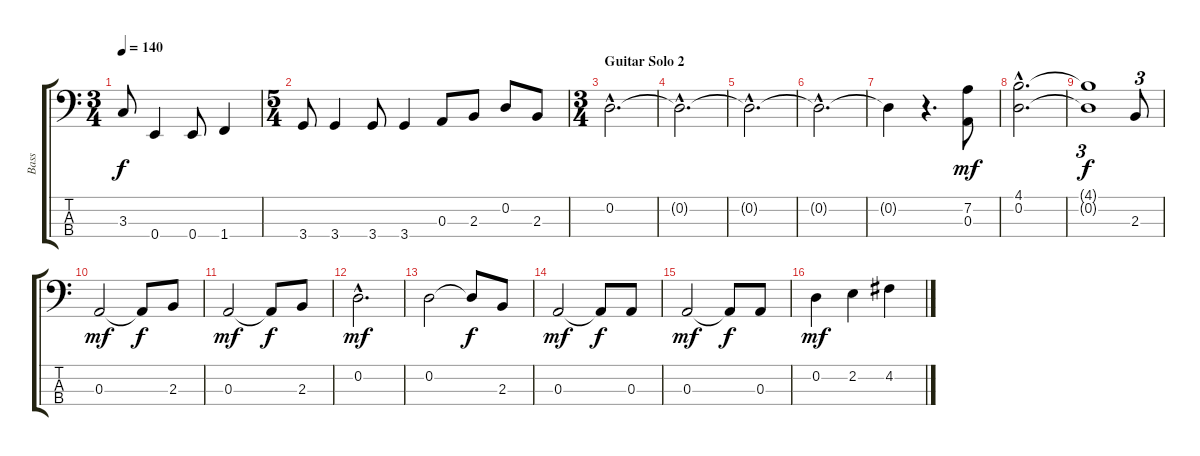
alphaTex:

\track ("Bass" "Bass") {instrument electricbassfinger}
\staff {score tabs}
\tuning (G2 D2 A1 E1) {hide}
\ts (3 4)
\tempo 140
\clef f4
\ks c
3.3.8{dy f} 0.4.4 0.4.8 1.4.4 |
\ts (5 4)
3.4.8 3.4.4 3.4.8 3.4.4 0.3.8 2.3.8 0.2.8 2.3.8 |
\ts (3 4)
\section ("" "Guitar Solo 2")
0.2{hac}.2{d} |
0.2{hac t}.2{d} |
0.2{hac t}.2{d} |
0.2{hac t}.2{d} |
0.2{t}.4 r.4{d} (7.2 0.3).8{dy mf} |
(4.1{hac} 0.2{hac}).2{d} |
(4.1{t} 0.2{t}).1{tu (3 2) dy f} 2.3.8{tu (3 2)} |
0.3.2{dy mf} 0.3{t}.8{dy f} 2.3.8 |
0.3.2{dy mf} 0.3{t}.8{dy f} 2.3.8 |
0.2{hac}.2{d dy mf} |
0.2.2 0.2{t}.8{dy f} 2.3.8 |
0.3.2{dy mf} 0.3{t}.8{dy f} 0.3.8 |
0.3.2{dy mf} 0.3{t}.8{dy f} 0.3.8 |
0.2.4{dy mf} 2.2.4 4.2.4
